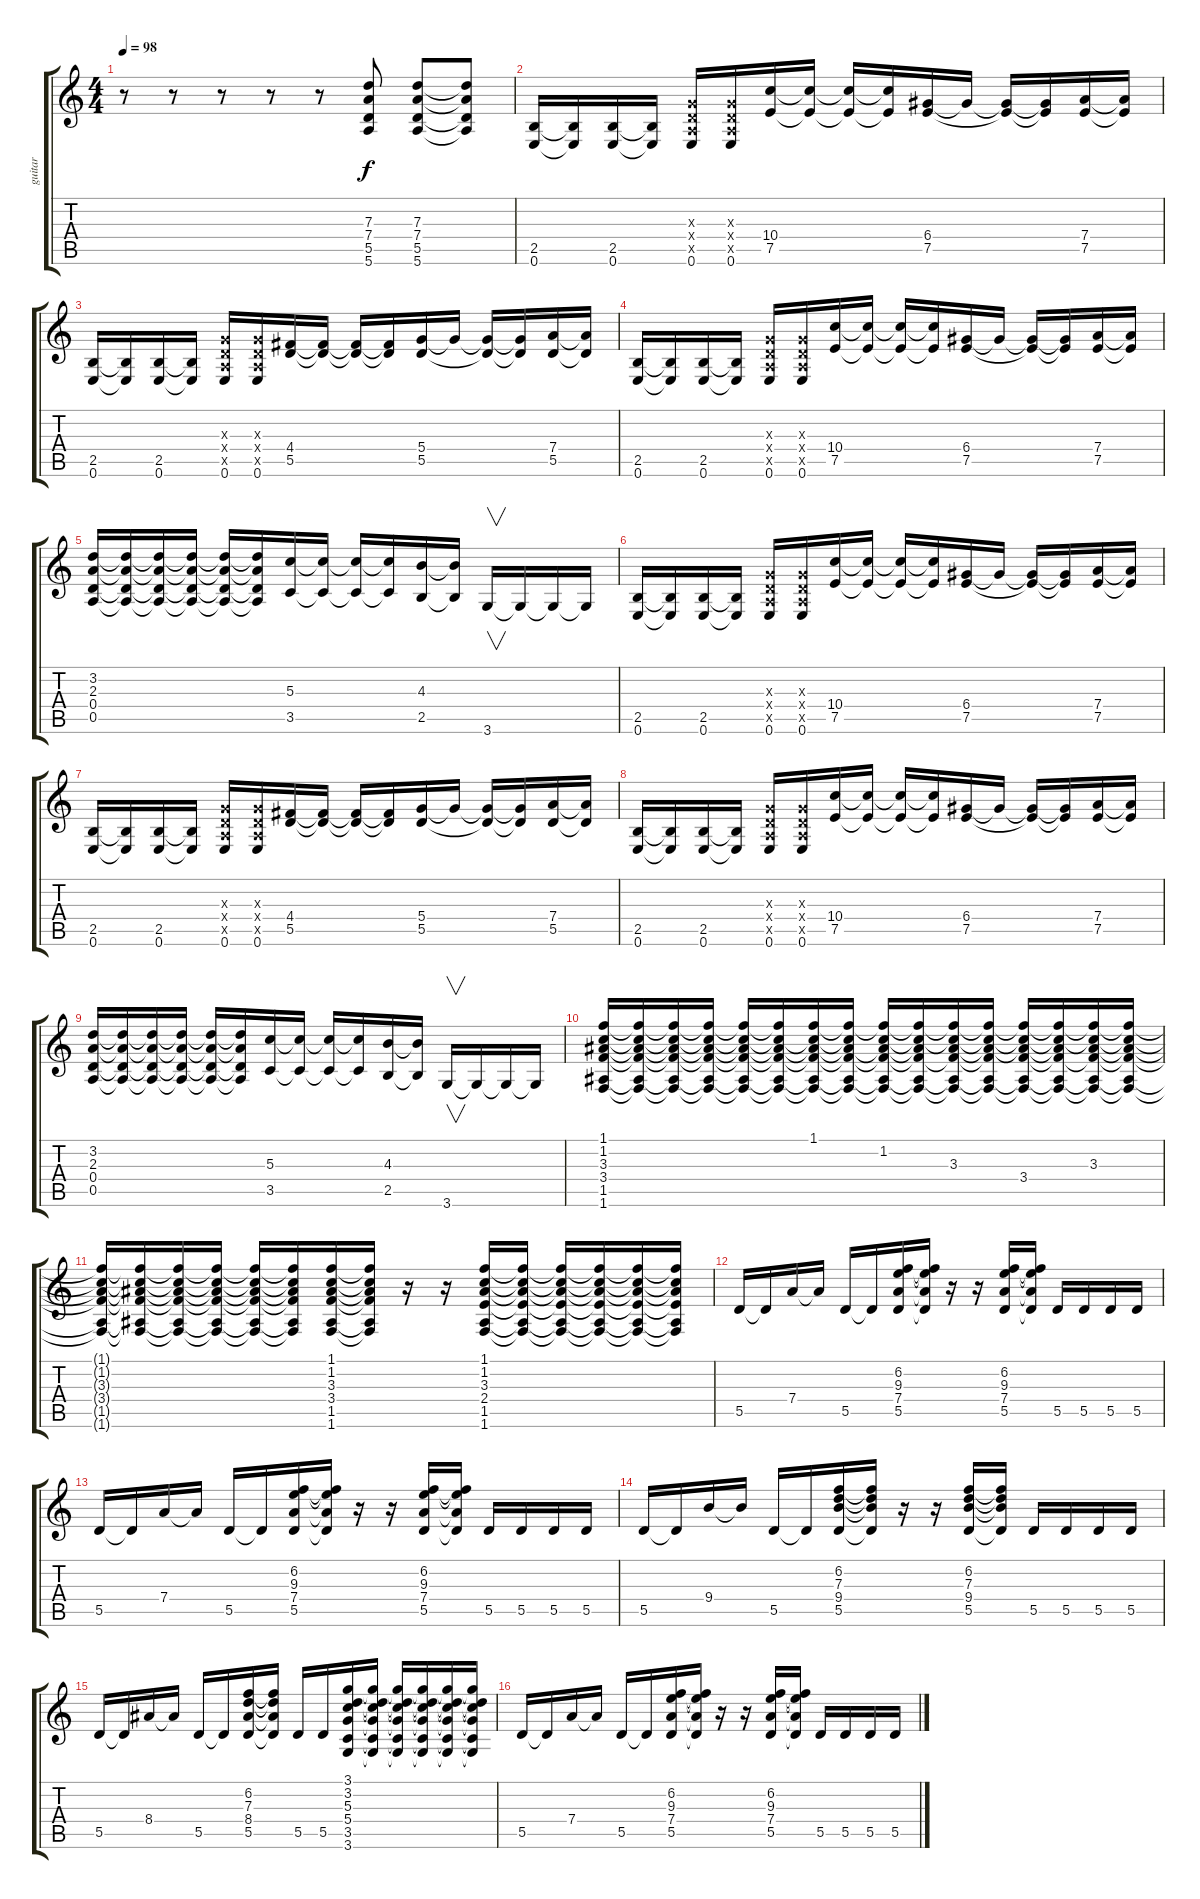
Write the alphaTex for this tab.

\track ("guitar" "guitar") {instrument distortionguitar}
\staff {score tabs}
\tuning (E4 B3 G3 D3 A2 E2) {hide}
\ts (4 4)
\tempo 98
\clef g2
\ks c
r.8{dy f} r.8 r.8 r.8 r.8 (7.3 7.4 5.5 5.6).8 (7.3 7.4 5.5 5.6).8 (7.3{t} 7.4{t} 5.5{t} 5.6{t}).8 |
(2.5 0.6).16 (2.5{t} 0.6{t}).16 (2.5 0.6).16 (2.5{t} 0.6{t}).16 (0.3{x} 0.4{x} 0.5{x} 0.6).16 (0.3{x} 0.4{x} 0.5{x} 0.6).16 (10.4 7.5).16 (10.4{t} 7.5{t}).16 (10.4{t} 7.5{t}).16 (10.4{t} 7.5{t}).16 (6.4 7.5).16 6.4{t}.16 (6.4{t} 7.5{t}).16 (6.4{t} 7.5{t}).16 (7.4 7.5).16 (7.4{t} 7.5{t}).16 |
(2.5 0.6).16 (2.5{t} 0.6{t}).16 (2.5 0.6).16 (2.5{t} 0.6{t}).16 (0.3{x} 0.4{x} 0.5{x} 0.6).16 (0.3{x} 0.4{x} 0.5{x} 0.6).16 (4.4 5.5).16 (4.4{t} 5.5{t}).16 (4.4{t} 5.5{t}).16 (4.4{t} 5.5{t}).16 (5.4 5.5).16 5.4{t}.16 (5.4{t} 5.5{t}).16 (5.4{t} 5.5{t}).16 (7.4 5.5).16 (7.4{t} 5.5{t}).16 |
(2.5 0.6).16 (2.5{t} 0.6{t}).16 (2.5 0.6).16 (2.5{t} 0.6{t}).16 (0.3{x} 0.4{x} 0.5{x} 0.6).16 (0.3{x} 0.4{x} 0.5{x} 0.6).16 (10.4 7.5).16 (10.4{t} 7.5{t}).16 (10.4{t} 7.5{t}).16 (10.4{t} 7.5{t}).16 (6.4 7.5).16 6.4{t}.16 (6.4{t} 7.5{t}).16 (6.4{t} 7.5{t}).16 (7.4 7.5).16 (7.4{t} 7.5{t}).16 |
(3.2 2.3 0.4 0.5).16 (3.2{t} 2.3{t} 0.4{t} 0.5{t}).16 (3.2{t} 2.3{t} 0.4{t} 0.5{t}).16 (3.2{t} 2.3{t} 0.4{t} 0.5{t}).16 (3.2{t} 2.3{t} 0.4{t} 0.5{t}).16 (3.2{t} 2.3{t} 0.4{t} 0.5{t}).16 (5.3 3.5).16 (5.3{t} 3.5{t}).16 (5.3{t} 3.5{t}).16 (5.3{t} 3.5{t}).16 (4.3 2.5).16 (4.3{t} 2.5{t}).16 3.6.16{v instrument guitarharmonics} 3.6{t}.16 3.6{t}.16 3.6{t}.16 |
(2.5 0.6).16{instrument distortionguitar} (2.5{t} 0.6{t}).16 (2.5 0.6).16 (2.5{t} 0.6{t}).16 (0.3{x} 0.4{x} 0.5{x} 0.6).16 (0.3{x} 0.4{x} 0.5{x} 0.6).16 (10.4 7.5).16 (10.4{t} 7.5{t}).16 (10.4{t} 7.5{t}).16 (10.4{t} 7.5{t}).16 (6.4 7.5).16 6.4{t}.16 (6.4{t} 7.5{t}).16 (6.4{t} 7.5{t}).16 (7.4 7.5).16 (7.4{t} 7.5{t}).16 |
(2.5 0.6).16 (2.5{t} 0.6{t}).16 (2.5 0.6).16 (2.5{t} 0.6{t}).16 (0.3{x} 0.4{x} 0.5{x} 0.6).16 (0.3{x} 0.4{x} 0.5{x} 0.6).16 (4.4 5.5).16 (4.4{t} 5.5{t}).16 (4.4{t} 5.5{t}).16 (4.4{t} 5.5{t}).16 (5.4 5.5).16 5.4{t}.16 (5.4{t} 5.5{t}).16 (5.4{t} 5.5{t}).16 (7.4 5.5).16 (7.4{t} 5.5{t}).16 |
(2.5 0.6).16 (2.5{t} 0.6{t}).16 (2.5 0.6).16 (2.5{t} 0.6{t}).16 (0.3{x} 0.4{x} 0.5{x} 0.6).16 (0.3{x} 0.4{x} 0.5{x} 0.6).16 (10.4 7.5).16 (10.4{t} 7.5{t}).16 (10.4{t} 7.5{t}).16 (10.4{t} 7.5{t}).16 (6.4 7.5).16 6.4{t}.16 (6.4{t} 7.5{t}).16 (6.4{t} 7.5{t}).16 (7.4 7.5).16 (7.4{t} 7.5{t}).16 |
(3.2 2.3 0.4 0.5).16 (3.2{t} 2.3{t} 0.4{t} 0.5{t}).16 (3.2{t} 2.3{t} 0.4{t} 0.5{t}).16 (3.2{t} 2.3{t} 0.4{t} 0.5{t}).16 (3.2{t} 2.3{t} 0.4{t} 0.5{t}).16 (3.2{t} 2.3{t} 0.4{t} 0.5{t}).16 (5.3 3.5).16 (5.3{t} 3.5{t}).16 (5.3{t} 3.5{t}).16 (5.3{t} 3.5{t}).16 (4.3 2.5).16 (4.3{t} 2.5{t}).16 3.6.16{v} 3.6{t}.16 3.6{t}.16 3.6{t}.16 |
(1.1 1.2 3.3 3.4 1.5 1.6).16 (1.1{t} 1.2{t} 3.3{t} 3.4{t} 1.5{t} 1.6{t}).16 (1.1{t} 1.2{t} 3.3{t} 3.4{t} 1.5{t} 1.6{t}).16 (1.1{t} 1.2{t} 3.3{t} 3.4{t} 1.5{t} 1.6{t}).16 (1.1{t} 1.2{t} 3.3{t} 3.4{t} 1.5{t} 1.6{t}).16 (1.1{t} 1.2{t} 3.3{t} 3.4{t} 1.5{t} 1.6{t}).16 (1.1 1.2{t} 3.3{t} 3.4{t} 1.5{t} 1.6{t}).16 (1.1{t} 1.2{t} 3.3{t} 3.4{t} 1.5{t} 1.6{t}).16 (1.1{t} 1.2 3.3{t} 3.4{t} 1.5{t} 1.6{t}).16 (1.1{t} 1.2{t} 3.3{t} 3.4{t} 1.5{t} 1.6{t}).16 (1.1{t} 1.2{t} 3.3 3.4{t} 1.5{t} 1.6{t}).16 (1.1{t} 1.2{t} 3.3{t} 3.4{t} 1.5{t} 1.6{t}).16 (1.1{t} 1.2{t} 3.3{t} 3.4 1.5{t} 1.6{t}).16 (1.1{t} 1.2{t} 3.3{t} 3.4{t} 1.5{t} 1.6{t}).16 (1.1{t} 1.2{t} 3.3 3.4{t} 1.5{t} 1.6{t}).16 (1.1{t} 1.2{t} 3.3{t} 3.4{t} 1.5{t} 1.6{t}).16 |
(1.1{t} 1.2{t} 3.3{t} 3.4{t} 1.5{t} 1.6{t}).16 (1.1{t} 1.2{t} 3.3{t} 3.4{t} 1.5{t} 1.6{t}).16 (1.1{t} 1.2{t} 3.3{t} 3.4{t} 1.5{t} 1.6{t}).16 (1.1{t} 1.2{t} 3.3{t} 3.4{t} 1.5{t} 1.6{t}).16 (1.1{t} 1.2{t} 3.3{t} 3.4{t} 1.5{t} 1.6{t}).16 (1.1{t} 1.2{t} 3.3{t} 3.4{t} 1.5{t} 1.6{t}).16 (1.1 1.2 3.3 3.4 1.5 1.6).16 (1.1{t} 1.2{t} 3.3{t} 3.4{t} 1.5{t} 1.6{t}).16 r.16 r.16 (1.1 1.2 3.3 2.4 1.5 1.6).16 (1.1{t} 1.2{t} 3.3{t} 2.4{t} 1.5{t} 1.6{t}).16 (1.1{t} 1.2{t} 3.3{t} 2.4{t} 1.5{t} 1.6{t}).16 (1.1{t} 1.2{t} 3.3{t} 2.4{t} 1.5{t} 1.6{t}).16 (1.1{t} 1.2{t} 3.3{t} 2.4{t} 1.5{t} 1.6{t}).16 (1.1{t} 1.2{t} 3.3{t} 2.4{t} 1.5{t} 1.6{t}).16 |
5.5.16 5.5{t}.16 7.4.16 7.4{t}.16 5.5.16 5.5{t}.16 (6.2 9.3 7.4 5.5).16 (6.2{t} 9.3{t} 7.4{t} 5.5{t}).16 r.16 r.16 (6.2 9.3 7.4 5.5).16 (6.2{t} 9.3{t} 7.4{t} 5.5{t}).16 5.5.16 5.5.16 5.5.16 5.5.16 |
5.5.16 5.5{t}.16 7.4.16 7.4{t}.16 5.5.16 5.5{t}.16 (6.2 9.3 7.4 5.5).16 (6.2{t} 9.3{t} 7.4{t} 5.5{t}).16 r.16 r.16 (6.2 9.3 7.4 5.5).16 (6.2{t} 9.3{t} 7.4{t} 5.5{t}).16 5.5.16 5.5.16 5.5.16 5.5.16 |
5.5.16 5.5{t}.16 9.4.16 9.4{t}.16 5.5.16 5.5{t}.16 (6.2 7.3 9.4 5.5).16 (6.2{t} 7.3{t} 9.4{t} 5.5{t}).16 r.16 r.16 (6.2 7.3 9.4 5.5).16 (6.2{t} 7.3{t} 9.4{t} 5.5{t}).16 5.5.16 5.5.16 5.5.16 5.5.16 |
5.5.16 5.5{t}.16 8.4.16 8.4{t}.16 5.5.16 5.5{t}.16 (6.2 7.3 8.4 5.5).16 (6.2{t} 7.3{t} 8.4{t} 5.5{t}).16 5.5.16 5.5.16 (3.1 3.2 5.3 5.4 3.5 3.6).16 (3.1{t} 3.2{t} 5.3{t} 5.4{t} 3.5{t} 3.6{t}).16 (3.1{t} 3.2{t} 5.3{t} 5.4{t} 3.5{t} 3.6{t}).16 (3.1{t} 3.2{t} 5.3{t} 5.4{t} 3.5{t} 3.6{t}).16 (3.1{t} 3.2{t} 5.3{t} 5.4{t} 3.5{t} 3.6{t}).16 (3.1{t} 3.2{t} 5.3{t} 5.4{t} 3.5{t} 3.6{t}).16 |
5.5.16 5.5{t}.16 7.4.16 7.4{t}.16 5.5.16 5.5{t}.16 (6.2 9.3 7.4 5.5).16 (6.2{t} 9.3{t} 7.4{t} 5.5{t}).16 r.16 r.16 (6.2 9.3 7.4 5.5).16 (6.2{t} 9.3{t} 7.4{t} 5.5{t}).16 5.5.16 5.5.16 5.5.16 5.5.16
